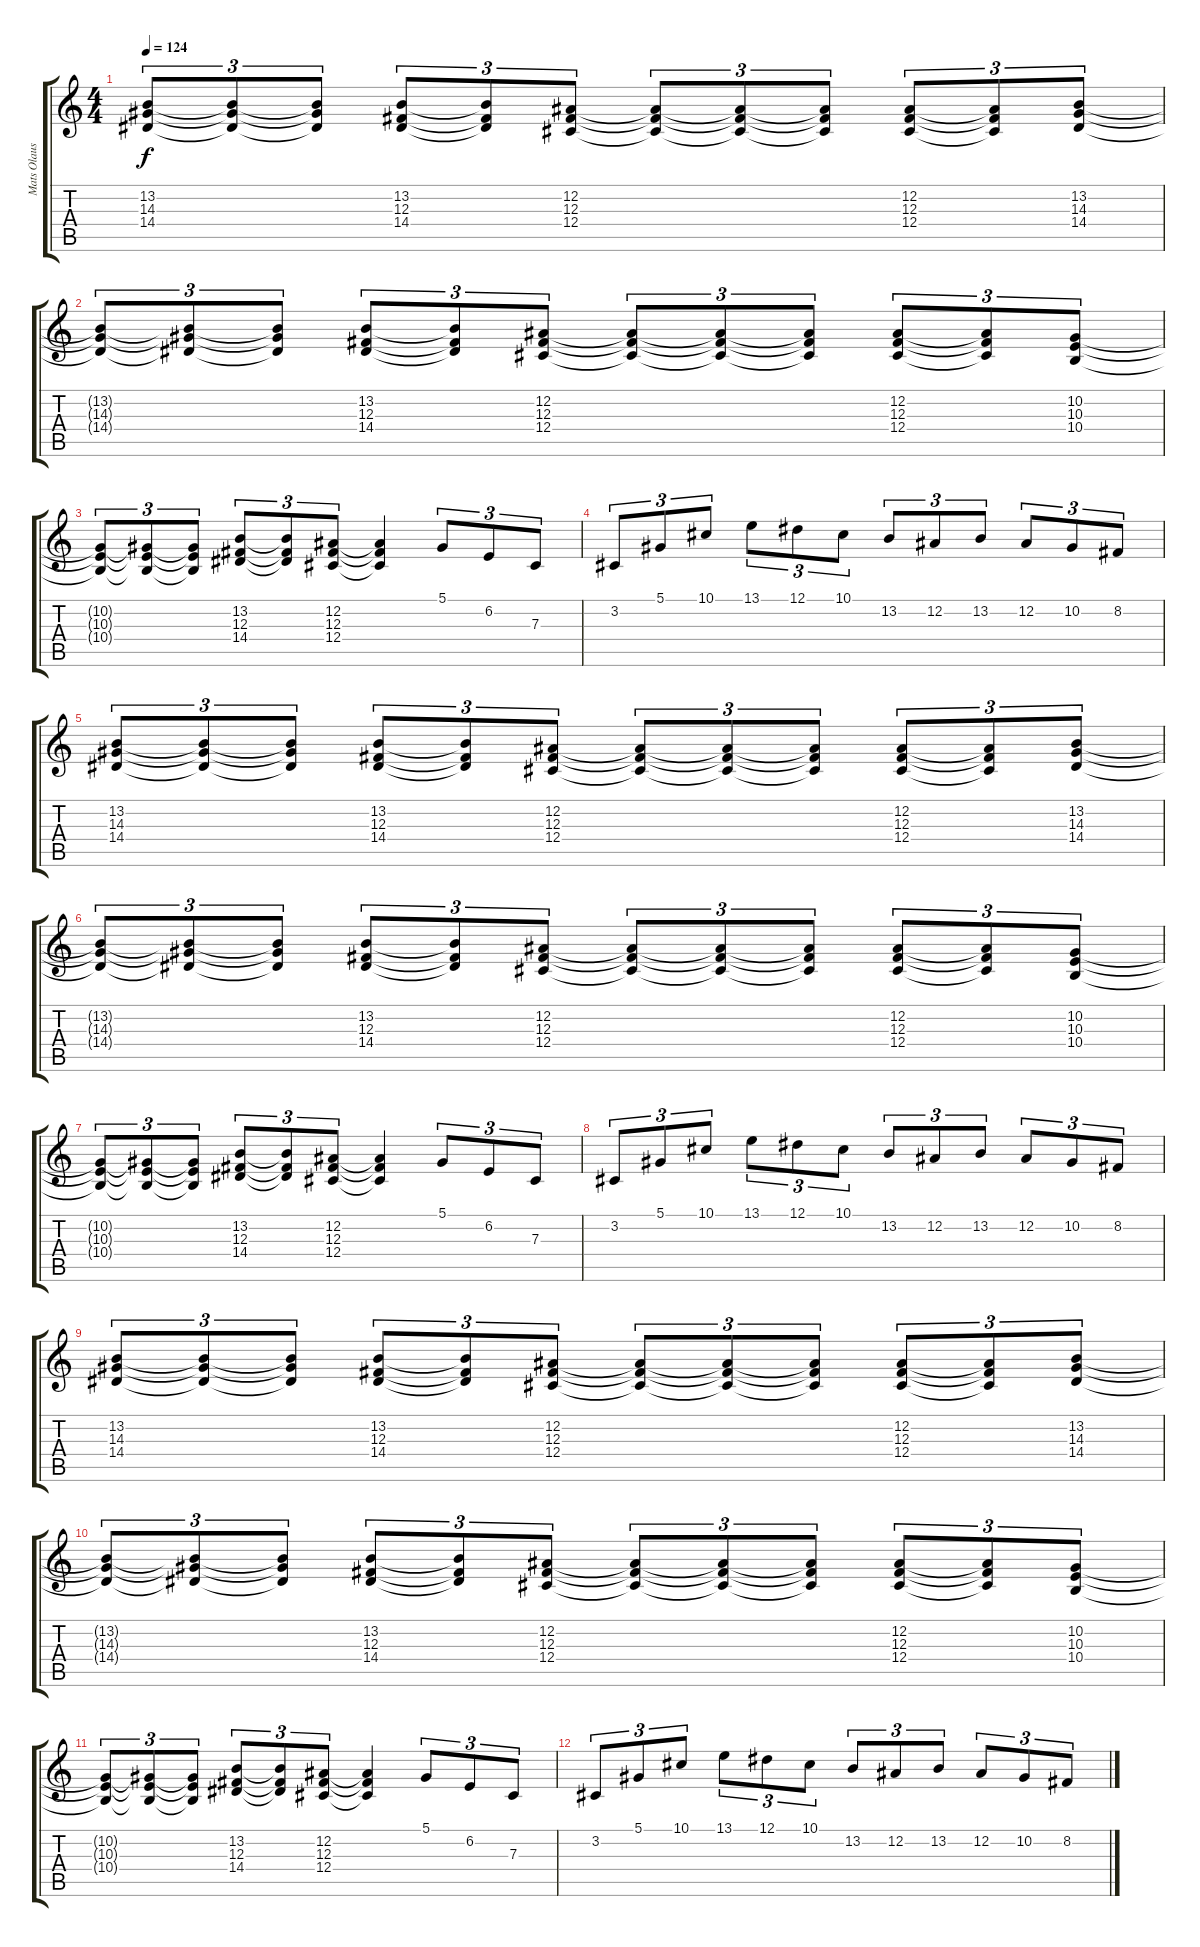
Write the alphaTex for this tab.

\track ("Mats Olausson " "Mats Olaus") {instrument brightacousticpiano}
\staff {score tabs}
\tuning (Eb4 Bb3 Gb3 Db3 Ab2 Eb2) {hide}
\ts (4 4)
\tempo 124
\clef g2
\ks c
(13.2 14.3 14.4).8{tu (3 2) dy f} (13.2{t} 14.3{t} 14.4{t}).8{tu (3 2)} (13.2{t} 14.3{t} 14.4{t}).8{tu (3 2)} (13.2 12.3 14.4).8{tu (3 2)} (13.2{t} 12.3{t} 14.4{t}).8{tu (3 2)} (12.2 12.3 12.4).8{tu (3 2)} (12.2{t} 12.3{t} 12.4{t}).8{tu (3 2)} (12.2{t} 12.3{t} 12.4{t}).8{tu (3 2)} (12.2{t} 12.3{t} 12.4{t}).8{tu (3 2)} (12.2 12.3 12.4).8{tu (3 2)} (12.2{t} 12.3{t} 12.4{t}).8{tu (3 2)} (13.2 14.3 14.4).8{tu (3 2)} |
(13.2{t} 14.3{t} 14.4{t}).8{tu (3 2)} (13.2{t} 14.3{t} 14.4{t}).8{tu (3 2)} (13.2{t} 14.3{t} 14.4{t}).8{tu (3 2)} (13.2 12.3 14.4).8{tu (3 2)} (13.2{t} 12.3{t} 14.4{t}).8{tu (3 2)} (12.2 12.3 12.4).8{tu (3 2)} (12.2{t} 12.3{t} 12.4{t}).8{tu (3 2)} (12.2{t} 12.3{t} 12.4{t}).8{tu (3 2)} (12.2{t} 12.3{t} 12.4{t}).8{tu (3 2)} (12.2 12.3 12.4).8{tu (3 2)} (12.2{t} 12.3{t} 12.4{t}).8{tu (3 2)} (10.2 10.3 10.4).8{tu (3 2)} |
(10.2{t} 10.3{t} 10.4{t}).8{tu (3 2)} (10.2{t} 10.3{t} 10.4{t}).8{tu (3 2)} (10.2{t} 10.3{t} 10.4{t}).8{tu (3 2)} (13.2 12.3 14.4).8{tu (3 2)} (13.2{t} 12.3{t} 14.4{t}).8{tu (3 2)} (12.2 12.3 12.4).8{tu (3 2)} (12.2{t} 12.3{t} 12.4{t}).4 5.1.8{tu (3 2)} 6.2.8{tu (3 2)} 7.3.8{tu (3 2)} |
3.2.8{tu (3 2)} 5.1.8{tu (3 2)} 10.1.8{tu (3 2)} 13.1.8{tu (3 2)} 12.1.8{tu (3 2)} 10.1.8{tu (3 2)} 13.2.8{tu (3 2)} 12.2.8{tu (3 2)} 13.2.8{tu (3 2)} 12.2.8{tu (3 2)} 10.2.8{tu (3 2)} 8.2.8{tu (3 2)} |
(13.2 14.3 14.4).8{tu (3 2)} (13.2{t} 14.3{t} 14.4{t}).8{tu (3 2)} (13.2{t} 14.3{t} 14.4{t}).8{tu (3 2)} (13.2 12.3 14.4).8{tu (3 2)} (13.2{t} 12.3{t} 14.4{t}).8{tu (3 2)} (12.2 12.3 12.4).8{tu (3 2)} (12.2{t} 12.3{t} 12.4{t}).8{tu (3 2)} (12.2{t} 12.3{t} 12.4{t}).8{tu (3 2)} (12.2{t} 12.3{t} 12.4{t}).8{tu (3 2)} (12.2 12.3 12.4).8{tu (3 2)} (12.2{t} 12.3{t} 12.4{t}).8{tu (3 2)} (13.2 14.3 14.4).8{tu (3 2)} |
(13.2{t} 14.3{t} 14.4{t}).8{tu (3 2)} (13.2{t} 14.3{t} 14.4{t}).8{tu (3 2)} (13.2{t} 14.3{t} 14.4{t}).8{tu (3 2)} (13.2 12.3 14.4).8{tu (3 2)} (13.2{t} 12.3{t} 14.4{t}).8{tu (3 2)} (12.2 12.3 12.4).8{tu (3 2)} (12.2{t} 12.3{t} 12.4{t}).8{tu (3 2)} (12.2{t} 12.3{t} 12.4{t}).8{tu (3 2)} (12.2{t} 12.3{t} 12.4{t}).8{tu (3 2)} (12.2 12.3 12.4).8{tu (3 2)} (12.2{t} 12.3{t} 12.4{t}).8{tu (3 2)} (10.2 10.3 10.4).8{tu (3 2)} |
(10.2{t} 10.3{t} 10.4{t}).8{tu (3 2)} (10.2{t} 10.3{t} 10.4{t}).8{tu (3 2)} (10.2{t} 10.3{t} 10.4{t}).8{tu (3 2)} (13.2 12.3 14.4).8{tu (3 2)} (13.2{t} 12.3{t} 14.4{t}).8{tu (3 2)} (12.2 12.3 12.4).8{tu (3 2)} (12.2{t} 12.3{t} 12.4{t}).4 5.1.8{tu (3 2)} 6.2.8{tu (3 2)} 7.3.8{tu (3 2)} |
3.2.8{tu (3 2)} 5.1.8{tu (3 2)} 10.1.8{tu (3 2)} 13.1.8{tu (3 2)} 12.1.8{tu (3 2)} 10.1.8{tu (3 2)} 13.2.8{tu (3 2)} 12.2.8{tu (3 2)} 13.2.8{tu (3 2)} 12.2.8{tu (3 2)} 10.2.8{tu (3 2)} 8.2.8{tu (3 2)} |
(13.2 14.3 14.4).8{tu (3 2)} (13.2{t} 14.3{t} 14.4{t}).8{tu (3 2)} (13.2{t} 14.3{t} 14.4{t}).8{tu (3 2)} (13.2 12.3 14.4).8{tu (3 2)} (13.2{t} 12.3{t} 14.4{t}).8{tu (3 2)} (12.2 12.3 12.4).8{tu (3 2)} (12.2{t} 12.3{t} 12.4{t}).8{tu (3 2)} (12.2{t} 12.3{t} 12.4{t}).8{tu (3 2)} (12.2{t} 12.3{t} 12.4{t}).8{tu (3 2)} (12.2 12.3 12.4).8{tu (3 2)} (12.2{t} 12.3{t} 12.4{t}).8{tu (3 2)} (13.2 14.3 14.4).8{tu (3 2)} |
(13.2{t} 14.3{t} 14.4{t}).8{tu (3 2)} (13.2{t} 14.3{t} 14.4{t}).8{tu (3 2)} (13.2{t} 14.3{t} 14.4{t}).8{tu (3 2)} (13.2 12.3 14.4).8{tu (3 2)} (13.2{t} 12.3{t} 14.4{t}).8{tu (3 2)} (12.2 12.3 12.4).8{tu (3 2)} (12.2{t} 12.3{t} 12.4{t}).8{tu (3 2)} (12.2{t} 12.3{t} 12.4{t}).8{tu (3 2)} (12.2{t} 12.3{t} 12.4{t}).8{tu (3 2)} (12.2 12.3 12.4).8{tu (3 2)} (12.2{t} 12.3{t} 12.4{t}).8{tu (3 2)} (10.2 10.3 10.4).8{tu (3 2)} |
(10.2{t} 10.3{t} 10.4{t}).8{tu (3 2)} (10.2{t} 10.3{t} 10.4{t}).8{tu (3 2)} (10.2{t} 10.3{t} 10.4{t}).8{tu (3 2)} (13.2 12.3 14.4).8{tu (3 2)} (13.2{t} 12.3{t} 14.4{t}).8{tu (3 2)} (12.2 12.3 12.4).8{tu (3 2)} (12.2{t} 12.3{t} 12.4{t}).4 5.1.8{tu (3 2)} 6.2.8{tu (3 2)} 7.3.8{tu (3 2)} |
3.2.8{tu (3 2)} 5.1.8{tu (3 2)} 10.1.8{tu (3 2)} 13.1.8{tu (3 2)} 12.1.8{tu (3 2)} 10.1.8{tu (3 2)} 13.2.8{tu (3 2)} 12.2.8{tu (3 2)} 13.2.8{tu (3 2)} 12.2.8{tu (3 2)} 10.2.8{tu (3 2)} 8.2.8{tu (3 2)}
